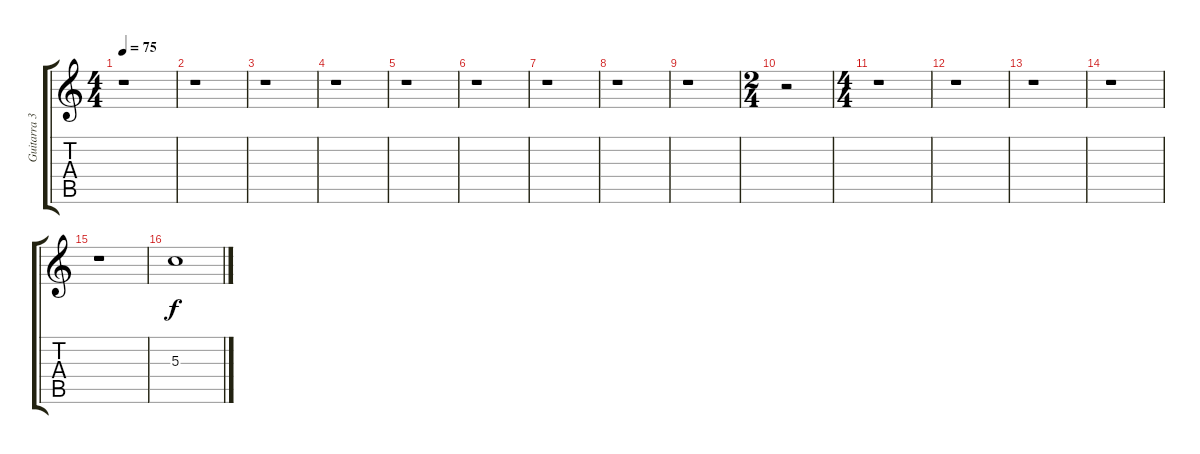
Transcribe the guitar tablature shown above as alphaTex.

\track ("Guitarra 3" "Guitarra 3") {instrument overdrivenguitar}
\staff {score tabs}
\tuning (E4 B3 G3 D3 A2 E2) {hide}
\ts (4 4)
\tempo 75
\clef g2
\ks c
r.1{dy f} |
r.1 |
r.1 |
r.1 |
r.1 |
r.1 |
r.1 |
r.1 |
r.1 |
\ts (2 4)
r.2 |
\ts (4 4)
r.1 |
r.1 |
r.1 |
r.1 |
r.1 |
5.3.1
